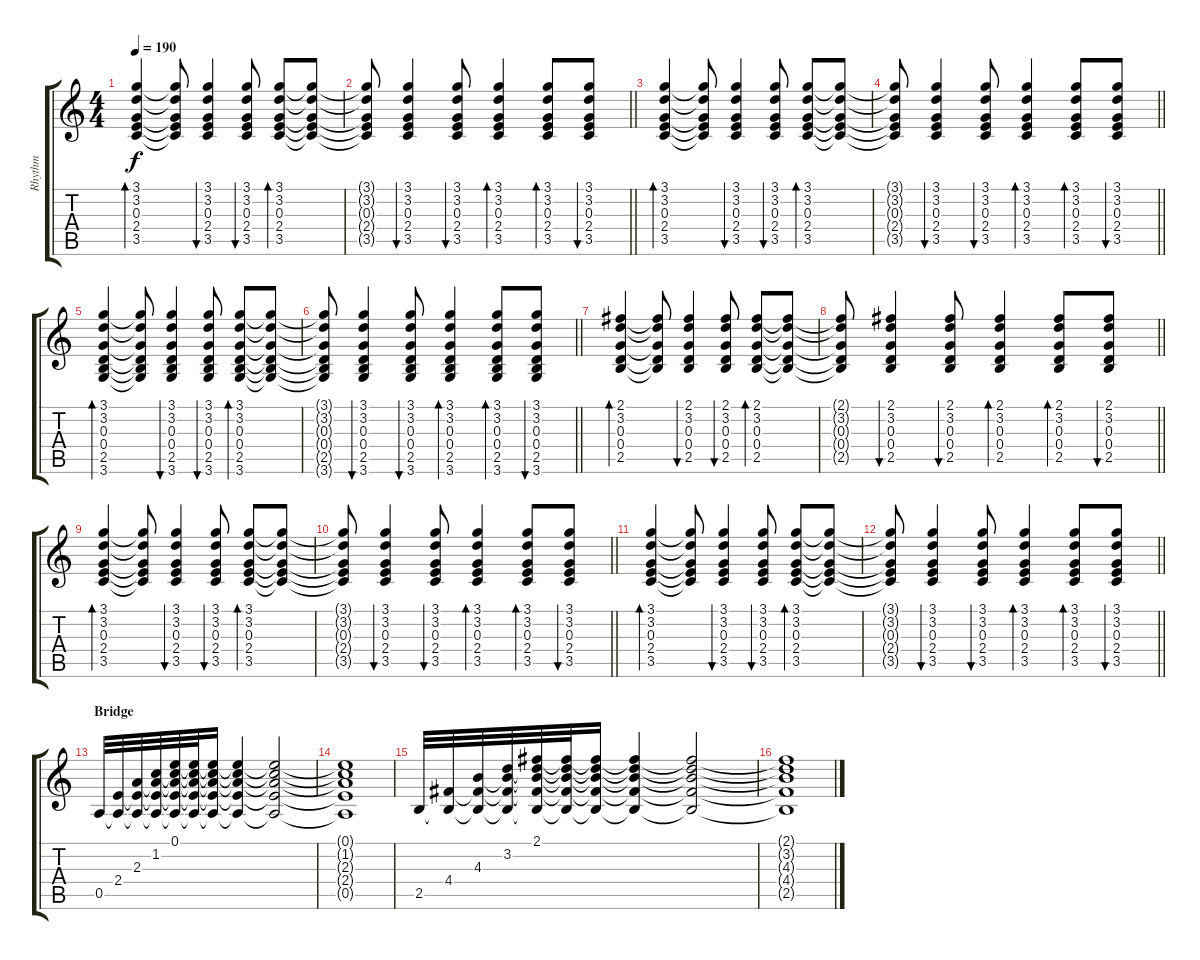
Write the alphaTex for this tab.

\track ("Rhythm" "Rhythm") {instrument acousticguitarsteel}
\staff {score tabs}
\tuning (E4 B3 G3 D3 A2 E2) {hide}
\ts (4 4)
\tempo 190
\clef g2
\ks c
(3.1 3.2 0.3 2.4 3.5).4{bd 60 dy f} (3.1{t} 3.2{t} 0.3{t} 2.4{t} 3.5{t}).8 (3.1 3.2 0.3 2.4 3.5).4{bu 60} (3.1 3.2 0.3 2.4 3.5).8{bu 60} (3.1 3.2 0.3 2.4 3.5).8{bd 60} (3.1{t} 3.2{t} 0.3{t} 2.4{t} 3.5{t}).8 |
\barLineRight lightlight
(3.1{t} 3.2{t} 0.3{t} 2.4{t} 3.5{t}).8 (3.1 3.2 0.3 2.4 3.5).4{bu 60} (3.1 3.2 0.3 2.4 3.5).8{bu 60} (3.1 3.2 0.3 2.4 3.5).4{bd 60} (3.1 3.2 0.3 2.4 3.5).8{bd 60} (3.1 3.2 0.3 2.4 3.5).8{bu 60} |
(3.1 3.2 0.3 2.4 3.5).4{bd 60} (3.1{t} 3.2{t} 0.3{t} 2.4{t} 3.5{t}).8 (3.1 3.2 0.3 2.4 3.5).4{bu 60} (3.1 3.2 0.3 2.4 3.5).8{bu 60} (3.1 3.2 0.3 2.4 3.5).8{bd 60} (3.1{t} 3.2{t} 0.3{t} 2.4{t} 3.5{t}).8 |
\barLineRight lightlight
(3.1{t} 3.2{t} 0.3{t} 2.4{t} 3.5{t}).8 (3.1 3.2 0.3 2.4 3.5).4{bu 60} (3.1 3.2 0.3 2.4 3.5).8{bu 60} (3.1 3.2 0.3 2.4 3.5).4{bd 60} (3.1 3.2 0.3 2.4 3.5).8{bd 60} (3.1 3.2 0.3 2.4 3.5).8{bu 60} |
(3.1 3.2 0.3 0.4 2.5 3.6).4{bd 60} (3.1{t} 3.2{t} 0.3{t} 0.4{t} 2.5{t} 3.6{t}).8 (3.1 3.2 0.3 0.4 2.5 3.6).4{bu 60} (3.1 3.2 0.3 0.4 2.5 3.6).8{bu 60} (3.1 3.2 0.3 0.4 2.5 3.6).8{bd 60} (3.1{t} 3.2{t} 0.3{t} 0.4{t} 2.5{t} 3.6{t}).8 |
\barLineRight lightlight
(3.1{t} 3.2{t} 0.3{t} 0.4{t} 2.5{t} 3.6{t}).8 (3.1 3.2 0.3 0.4 2.5 3.6).4{bu 60} (3.1 3.2 0.3 0.4 2.5 3.6).8{bu 60} (3.1 3.2 0.3 0.4 2.5 3.6).4{bd 60} (3.1 3.2 0.3 0.4 2.5 3.6).8{bd 60} (3.1 3.2 0.3 0.4 2.5 3.6).8{bu 60} |
(2.1 3.2 0.3 0.4 2.5).4{bd 60} (2.1{t} 3.2{t} 0.3{t} 0.4{t} 2.5{t}).8 (2.1 3.2 0.3 0.4 2.5).4{bu 60} (2.1 3.2 0.3 0.4 2.5).8{bu 60} (2.1 3.2 0.3 0.4 2.5).8{bd 60} (2.1{t} 3.2{t} 0.3{t} 0.4{t} 2.5{t}).8 |
\barLineRight lightlight
(2.1{t} 3.2{t} 0.3{t} 0.4{t} 2.5{t}).8 (2.1 3.2 0.3 0.4 2.5).4{bu 60} (2.1 3.2 0.3 0.4 2.5).8{bu 60} (2.1 3.2 0.3 0.4 2.5).4{bd 60} (2.1 3.2 0.3 0.4 2.5).8{bd 60} (2.1 3.2 0.3 0.4 2.5).8{bu 60} |
(3.1 3.2 0.3 2.4 3.5).4{bd 60} (3.1{t} 3.2{t} 0.3{t} 2.4{t} 3.5{t}).8 (3.1 3.2 0.3 2.4 3.5).4{bu 60} (3.1 3.2 0.3 2.4 3.5).8{bu 60} (3.1 3.2 0.3 2.4 3.5).8{bd 60} (3.1{t} 3.2{t} 0.3{t} 2.4{t} 3.5{t}).8 |
\barLineRight lightlight
(3.1{t} 3.2{t} 0.3{t} 2.4{t} 3.5{t}).8 (3.1 3.2 0.3 2.4 3.5).4{bu 60} (3.1 3.2 0.3 2.4 3.5).8{bu 60} (3.1 3.2 0.3 2.4 3.5).4{bd 60} (3.1 3.2 0.3 2.4 3.5).8{bd 60} (3.1 3.2 0.3 2.4 3.5).8{bu 60} |
(3.1 3.2 0.3 2.4 3.5).4{bd 60} (3.1{t} 3.2{t} 0.3{t} 2.4{t} 3.5{t}).8 (3.1 3.2 0.3 2.4 3.5).4{bu 60} (3.1 3.2 0.3 2.4 3.5).8{bu 60} (3.1 3.2 0.3 2.4 3.5).8{bd 60} (3.1{t} 3.2{t} 0.3{t} 2.4{t} 3.5{t}).8 |
\barLineRight lightlight
(3.1{t} 3.2{t} 0.3{t} 2.4{t} 3.5{t}).8 (3.1 3.2 0.3 2.4 3.5).4{bu 60} (3.1 3.2 0.3 2.4 3.5).8{bu 60} (3.1 3.2 0.3 2.4 3.5).4{bd 60} (3.1 3.2 0.3 2.4 3.5).8{bd 60} (3.1 3.2 0.3 2.4 3.5).8{bu 60} |
\section ("" "Bridge")
0.5.32 (2.4 0.5{t}).32 (2.3 2.4{t} 0.5{t}).32 (1.2 2.3{t} 2.4{t} 0.5{t}).32 (0.1 1.2{t} 2.3{t} 2.4{t} 0.5{t}).32 (0.1{t} 1.2{t} 2.3{t} 2.4{t} 0.5{t}).32 (0.1{t} 1.2{t} 2.3{t} 2.4{t} 0.5{t}).16 (0.1{t} 1.2{t} 2.3{t} 2.4{t} 0.5{t}).4 (0.1{t} 1.2{t} 2.3{t} 2.4{t} 0.5{t}).2 |
(0.1{t} 1.2{t} 2.3{t} 2.4{t} 0.5{t}).1 |
2.5.32 (4.4 2.5{t}).32 (4.3 4.4{t} 2.5{t}).32 (3.2 4.3{t} 4.4{t} 2.5{t}).32 (2.1 3.2{t} 4.3{t} 4.4{t} 2.5{t}).32 (2.1{t} 3.2{t} 4.3{t} 4.4{t} 2.5{t}).32 (2.1{t} 3.2{t} 4.3{t} 4.4{t} 2.5{t}).16 (2.1{t} 3.2{t} 4.3{t} 4.4{t} 2.5{t}).4 (2.1{t} 3.2{t} 4.3{t} 4.4{t} 2.5{t}).2 |
(2.1{t} 3.2{t} 4.3{t} 4.4{t} 2.5{t}).1
